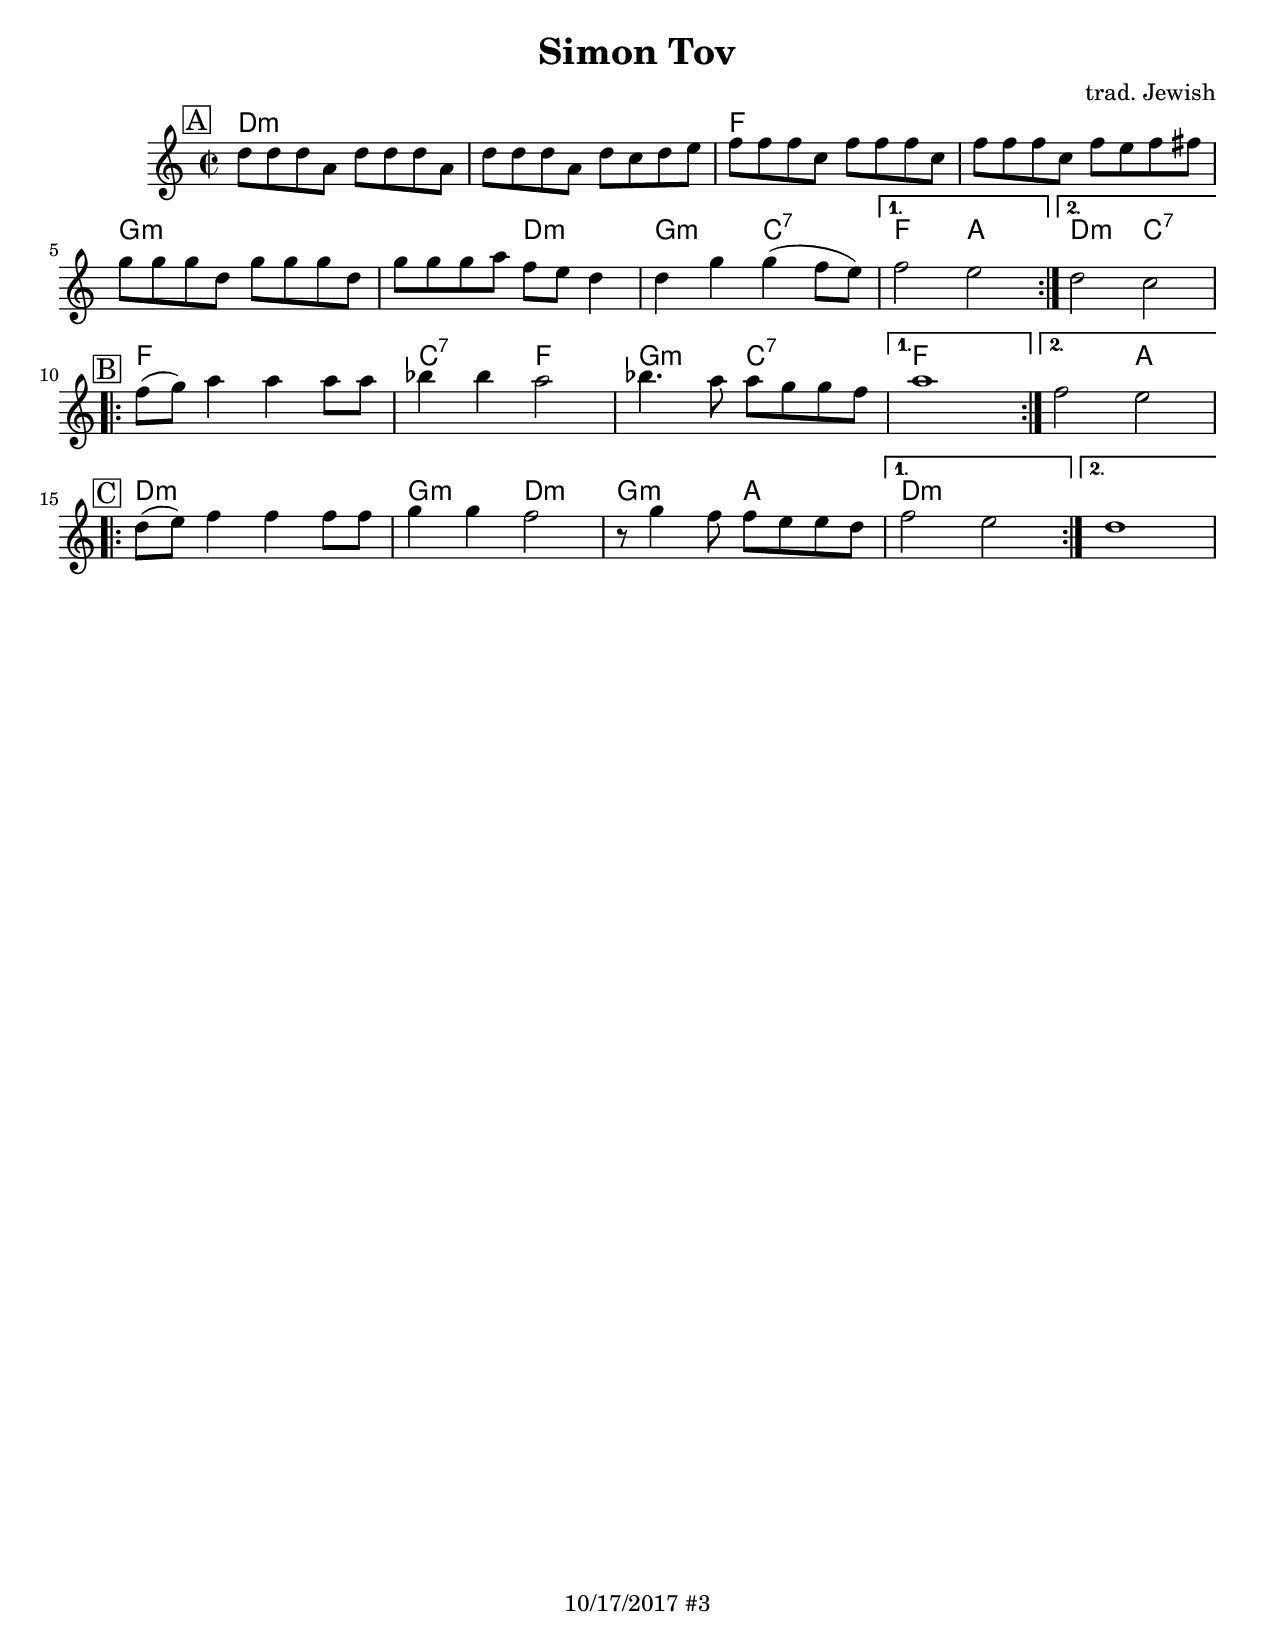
\version "2.18.2"

\header {
	title = "Simon Tov"
	composer = "trad. Jewish"
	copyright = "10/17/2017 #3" %date of latest edits
}
\paper {
  #(set-paper-size "letter")
  }


slash = {
	\override NoteHead #'style = #'slash
	\override Stem #'transparent = ##t
}

noslash = {
	\revert NoteHead #'style
	\revert Stem #'transparent
}

test = { \relative c' { \tempo 4 = 80 \set Score.markFormatter = #format-mark-box-letters
	\repeat volta 2 {
	}
}
}

%{ ornament conventions, a/o 8/2017
%	\prall		regular up ornament, metric
%	\mordent	quick, nonmetric up ornament
%	\upbow		regular down ornament, nonmetric
%	\prallprall	consecutive up ornaments, metric
% 	\trill		trill
%	\turn		turn of some sort
%}

melody = { \relative c'' { \set Score.markFormatter = #format-mark-box-letters
	\time 2/2
	\mark \markup { \box "A" }
	\repeat volta 2 {
			d8 d d a d d d a | d d d a d c d e |
			f8 f f c f f f c | f f f c f e f fis | \break
			g8 g g d g g g d | g g g a f e d4 |
			d4 g g( f8 e) |
		}
		\alternative {
			{ f2 e | }
			{ d2 c | }
		} \break

	\mark \markup { \box "B" }
	\repeat volta 2 {
			f8( g) a4 a a8 a | bes4 bes a2 |
			bes4. a8 a g g f |
	}
		\alternative {
				{ a1 | }
				{ f2 e | }
		} \break

	\mark \markup { \box "C" }
	\repeat volta 2 {
		d8( e) f4 f f8 f | g4 g f2 |
		r8 g4 f8 f e e d |
	}
		\alternative {
				{ f2 e | }
				{ d1 | }
			}

}
}

changes = { \chordmode {

% A
d1:min | d:min | f | f |
g1:min | g2:min d:min | g:min c:7 | f2 a |
										 d2:min c:7 |

% B
f1 | c2:7 f | g:min c:7 | f1 |
													f2 a |

% C
d1:min | g2:min d:min | g:min a | d1:min |
																 d1:min |

}
}


\book {
	\score {
	  <<
	    \new ChordNames {
		\set chordChanges = ##t
		\changes
	    }
	    \new Staff { \clef treble
		\melody
	    }
	  >>
	}
}
%{
\book {
	\score {
	  <<
		\new Staff {
		  \set Staff.midiInstrument = #"trumpet" \unfoldRepeats
			\melody
		}
		\new Staff {
		  \set Staff.midiInstrument = #"trumpet" \unfoldRepeats
			\midbrass
		}
	  >>
		\midi { }
	}
}
\book {
	\score {
	  <<
		\new Staff {
		  \set Staff.midiInstrument = #"trumpet" \unfoldRepeats
			\test
		}
	  >>
		\midi { }
	}
}
%}
